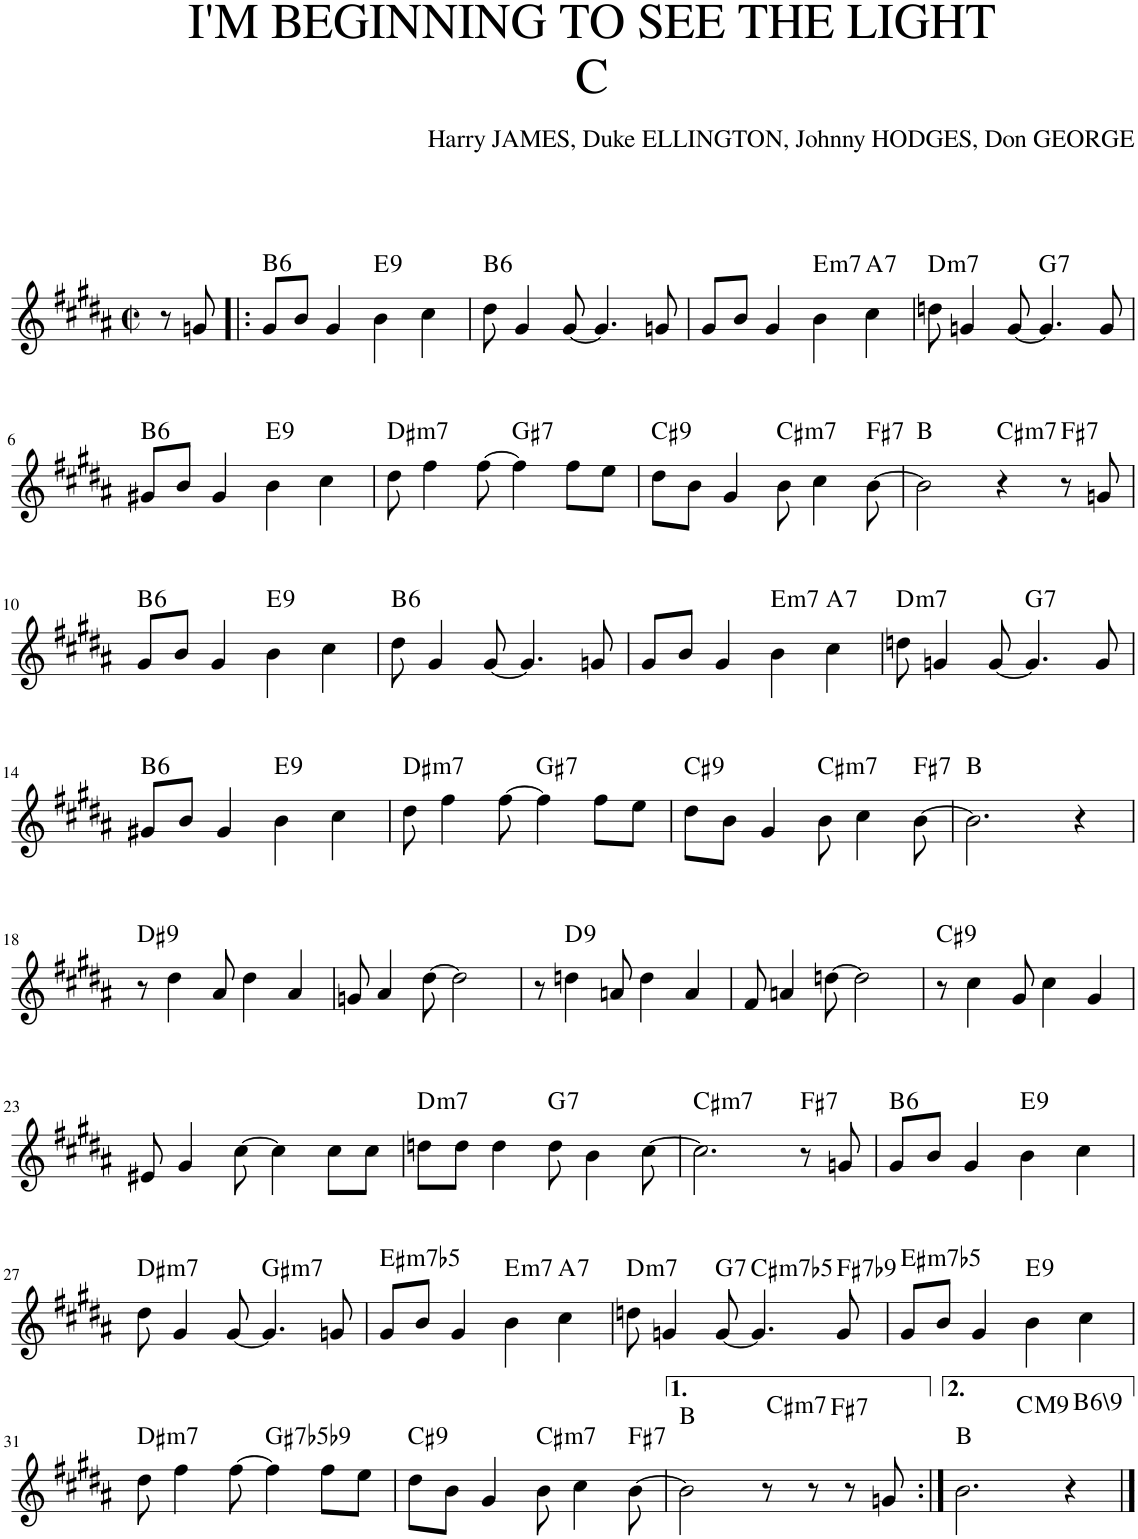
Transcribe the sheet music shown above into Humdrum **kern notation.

**kern	**harte
*part1	*part1
*staff1	*
*I"Piano	*
*I'Pno.	*
*clefG2	*
*k[f#c#g#d#a#]	*
*M2/2	*
*met(c|)	*
=1	=1
8r	.
8gn/	.
=2!|:	=2!|:
!	!LO:H:kt=6
8g#/L	B:maj6
8b/J	.
4g#/	.
!	!LO:H:kt=9
4b\	E:9
4cc#\	.
=3	=3
!	!LO:H:kt=6
8dd#\	B:maj6
4g#/	.
[8g#/	.
4.g#/]	.
8gn/	.
=4	=4
8g#/L	.
8b/J	.
4g#/	.
!	!LO:H:kt=m7
4b\	E:min7
!	!LO:H:kt=7
4cc#\	A:7
=5	=5
!	!LO:H:kt=m7
8ddn\	D:min7
4gn/	.
[8g/	.
!	!LO:H:kt=7
4.g/]	G:7
8g/	.
!!LO:LB:g=z
=6	=6
!	!LO:H:kt=6
8g#X/L	B:maj6
8b/J	.
4g#/	.
!	!LO:H:kt=9
4b\	E:9
4cc#\	.
=7	=7
!	!LO:H:kt=m7
8dd#\	D#:min7
4ff#\	.
[8ff#\	.
!	!LO:H:kt=7
4ff#\]	G#:7
8ff#\L	.
8ee\J	.
=8	=8
!	!LO:H:kt=9
8dd#\L	C#:9
8b\J	.
4g#/	.
!	!LO:H:kt=m7
8b\	C#:min7
4cc#\	.
!	!LO:H:kt=7
[8b\	F#:7
=9	=9
2b\]	B:maj
!	!LO:H:kt=m7
4r	C#:min7
!	!LO:H:kt=7
8r	F#:7
8gn/	.
!!LO:LB:g=z
=10	=10
!	!LO:H:kt=6
8g#/L	B:maj6
8b/J	.
4g#/	.
!	!LO:H:kt=9
4b\	E:9
4cc#\	.
=11	=11
!	!LO:H:kt=6
8dd#\	B:maj6
4g#/	.
[8g#/	.
4.g#/]	.
8gn/	.
=12	=12
8g#/L	.
8b/J	.
4g#/	.
!	!LO:H:kt=m7
4b\	E:min7
!	!LO:H:kt=7
4cc#\	A:7
=13	=13
!	!LO:H:kt=m7
8ddn\	D:min7
4gn/	.
[8g/	.
!	!LO:H:kt=7
4.g/]	G:7
8g/	.
!!LO:LB:g=z
=14	=14
!	!LO:H:kt=6
8g#X/L	B:maj6
8b/J	.
4g#/	.
!	!LO:H:kt=9
4b\	E:9
4cc#\	.
=15	=15
!	!LO:H:kt=m7
8dd#\	D#:min7
4ff#\	.
[8ff#\	.
!	!LO:H:kt=7
4ff#\]	G#:7
8ff#\L	.
8ee\J	.
=16	=16
!	!LO:H:kt=9
8dd#\L	C#:9
8b\J	.
4g#/	.
!	!LO:H:kt=m7
8b\	C#:min7
4cc#\	.
!	!LO:H:kt=7
[8b\	F#:7
=17	=17
2.b\]	B:maj
4r	.
!!LO:LB:g=z
=18	=18
!	!LO:H:kt=9
8r	D#:9
4dd#\	.
8a#/	.
4dd#\	.
4a#/	.
=19	=19
8gn/	.
4a#/	.
[8dd#\	.
2dd#\]	.
=20	=20
8r	.
!	!LO:H:kt=9
4ddn\	D:9
8an/	.
4dd\	.
4a/	.
=21	=21
8f#/	.
4an/	.
[8ddn\	.
2dd\]	.
=22	=22
!	!LO:H:kt=9
8r	C#:9
4cc#\	.
8g#/	.
4cc#\	.
4g#/	.
!!LO:LB:g=z
=23	=23
8e#X/	.
4g#/	.
[8cc#\	.
4cc#\]	.
8cc#\L	.
8cc#\J	.
=24	=24
!	!LO:H:kt=m7
8ddn\L	D:min7
8dd\J	.
4dd\	.
!	!LO:H:kt=7
8dd\	G:7
4b\	.
[8cc#\	.
=25	=25
!	!LO:H:kt=m7
2.cc#\]	C#:min7
!	!LO:H:kt=7
8r	F#:7
8gn/	.
=26	=26
!	!LO:H:kt=6
8g#/L	B:maj6
8b/J	.
4g#/	.
!	!LO:H:kt=9
4b\	E:9
4cc#\	.
!!LO:LB:g=z
=27	=27
!	!LO:H:kt=m7
8dd#\	D#:min7
4g#/	.
[8g#/	.
!	!LO:H:kt=m7
4.g#/]	G#:min7
8gn/	.
=28	=28
!	!LO:H:kt=m7b5
8g#/L	E#:hdim7
8b/J	.
4g#/	.
!	!LO:H:kt=m7
4b\	E:min7
!	!LO:H:kt=7
4cc#\	A:7
=29	=29
!	!LO:H:kt=m7
8ddn\	D:min7
4gn/	.
!	!LO:H:kt=7
[8g/	G:7
!	!LO:H:kt=m7b5
4.g/]	C#:hdim7
!	!LO:H:kt=7
8g/	F#:7(b9)
=30	=30
!	!LO:H:kt=m7b5
8g#/L	E#:hdim7
8b/J	.
4g#/	.
!	!LO:H:kt=9
4b\	E:9
4cc#\	.
!!LO:LB:g=z
=31	=31
!	!LO:H:kt=m7
8dd#\	D#:min7
4ff#\	.
[8ff#\	.
!	!LO:H:kt=7
4ff#\]	G#:(3,b5,b7,b9)
8ff#\L	.
8ee\J	.
=32	=32
!	!LO:H:kt=9
8dd#\L	C#:9
8b\J	.
4g#/	.
!	!LO:H:kt=m7
8b\	C#:min7
4cc#\	.
!	!LO:H:kt=7
[8b\	F#:7
=33	=33
2b\]	B:maj
!	!LO:H:kt=m7
8r	C#:min7
!	!LO:H:kt=7
8r	F#:7
8r	.
8gn/	.
=34:|!	=34:|!
*^	*
2.b\	2ryy	B:maj
!	!	!LO:H:kt=M9
.	2ryy	C:maj9
!	!	!LO:H:kt=6
4r	.	B:maj6(9)
*v	*v	*
==	==
*-	*-
